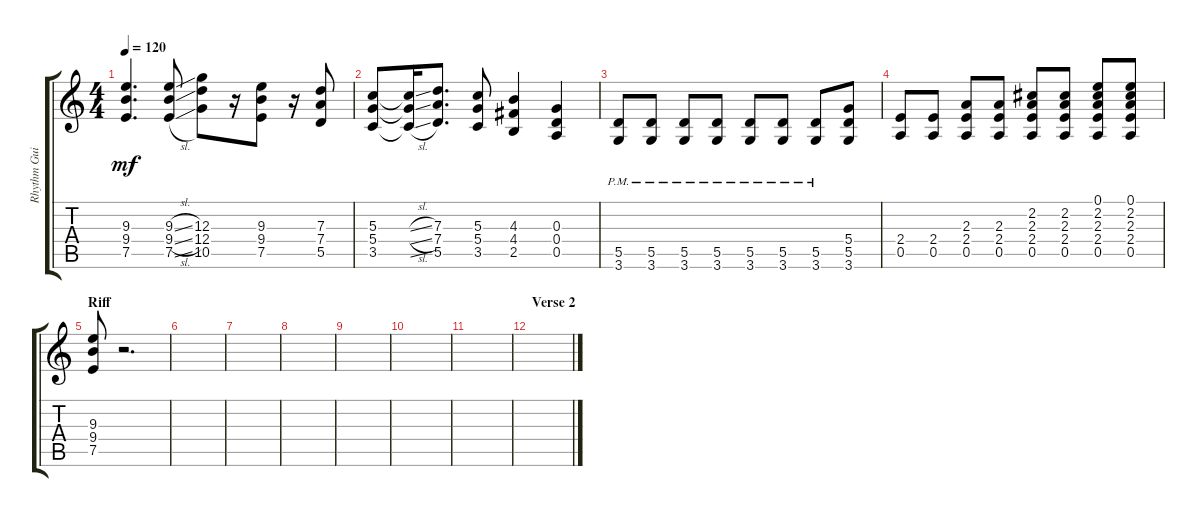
\track ("Rhythm Guitar" "Rhythm Gui") {instrument overdrivenguitar}
\staff {score tabs}
\tuning (E4 B3 G3 D3 A2 E2) {hide}
\ts (4 4)
\tempo 120
\clef g2
\ks c
(9.3 9.4 7.5).4{d dy mf} (9.3{sl} 9.4{sl} 7.5{sl}).8 (12.3 12.4 10.5).8 r.16 (9.3 9.4 7.5).8 r.16 (7.3 7.4 5.5).8 |
(5.3 5.4 3.5).8 (5.3{sl t} 5.4{sl t} 3.5{sl t}).16 (7.3 7.4 5.5).8{d} (5.3 5.4 3.5).8 (4.3 4.4 2.5).4 (0.3 0.4 0.5).4 |
(5.5{pm} 3.6{pm}).8 (5.5{pm} 3.6{pm}).8 (5.5{pm} 3.6{pm}).8 (5.5{pm} 3.6{pm}).8 (5.5{pm} 3.6{pm}).8 (5.5{pm} 3.6{pm}).8 (5.5{pm} 3.6{pm}).8 (5.4 5.5 3.6).8 |
(2.4 0.5).8 (2.4 0.5).8 (2.3 2.4 0.5).8 (2.3 2.4 0.5).8 (2.2 2.3 2.4 0.5).8 (2.2 2.3 2.4 0.5).8 (0.1 2.2 2.3 2.4 0.5).8 (0.1 2.2 2.3 2.4 0.5).8 |
\section ("" "Riff")
(9.3 9.4 7.5).8 r.2{d} |
|
|
|
|
|
|
\section ("" "Verse 2")
